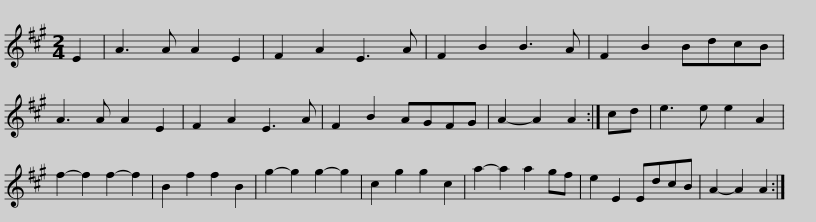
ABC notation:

X:1
L:1/8
M:2/4
I:linebreak $
K:A
V:1 treble
V:1
 E2 | A3 A A2 E2 | F2 A2 E3 A | F2 B2 B3 A | F2 B2 BdcB | %5
 A3 A A2 E2 | F2 A2 E3 A | F2 B2 AGFG |$ A2- A2 A2 :| cd | %10
 e3 e e2 A2 | f2- f2 f2- f2 | B2 f2 f2 B2 | g2- g2 g2- g2 | c2 g2 g2 c2 | %15
 a2- a2 a2 gf | e2 E2 EdcB |$ A2- A2 A2 :| %18
